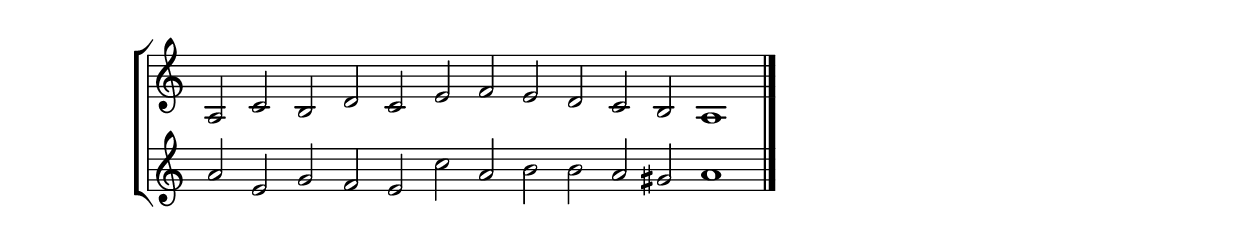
\version "2.16.0"
\header{}
\new StaffGroup << 
\new Staff{
	\override Staff.TimeSignature #'stencil = ##f
	\set Score.timing = ##f
	\clef treble
	{
	a2	c'2	b2	d'2	c'2	e'2	f'2	e'2	d'2	c'2	b2	a1
	\bar "|."
	}
}
\new Staff{
	\override Staff.TimeSignature #'stencil = ##f
	\set Score.timing = ##f
	\clef treble
	{
	a'2	e'2	g'2	f'2	e'2	c''2	a'2	b'2	b'2	a'2	gis'2	a'1
	\bar "|."
	}
}
>>